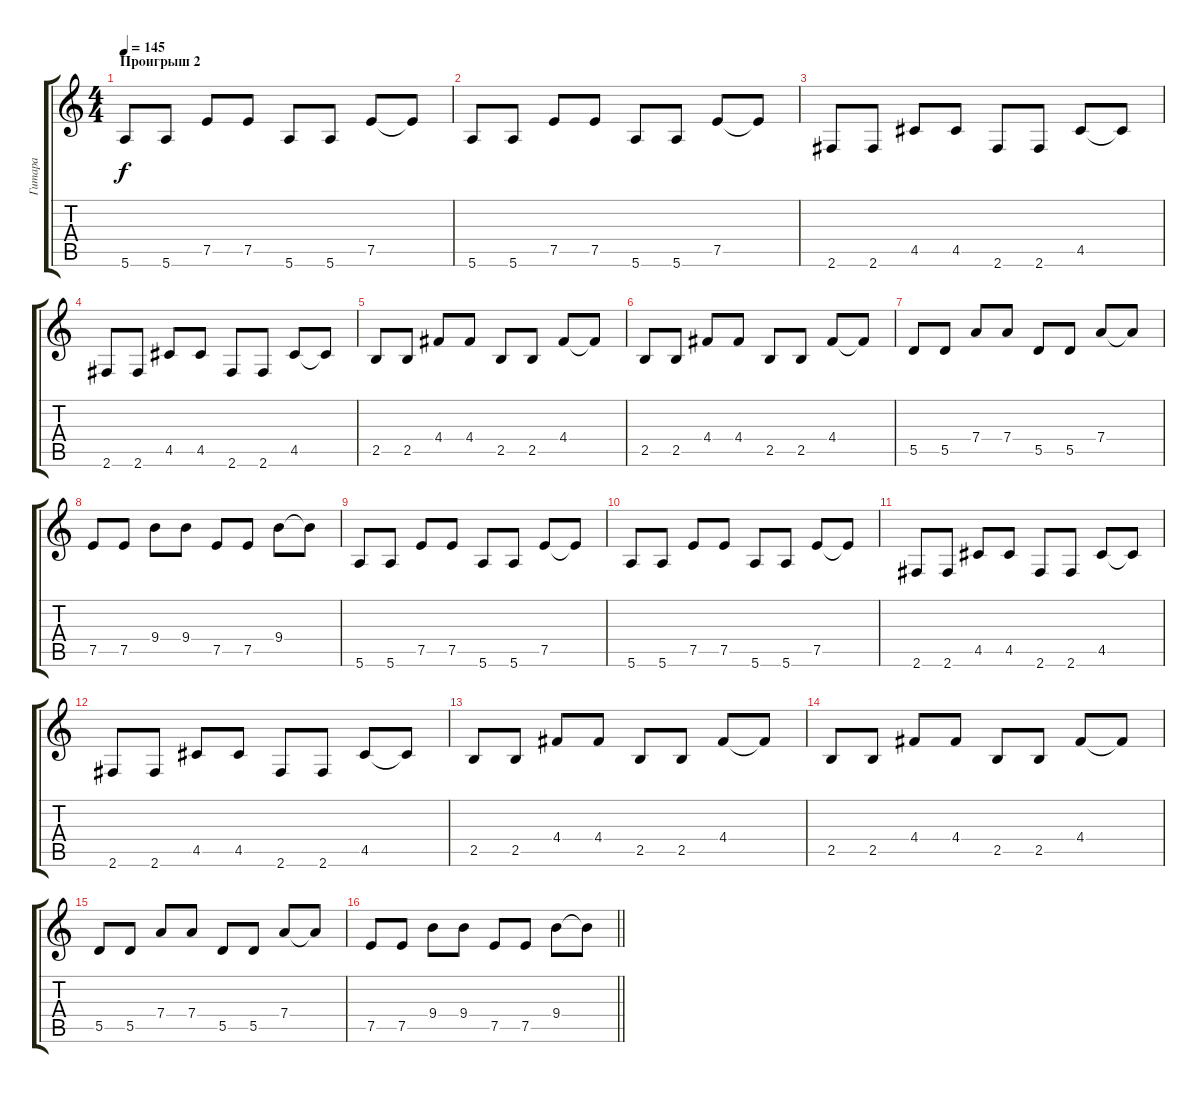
\track ("Гитара" "Гитара") {instrument overdrivenguitar}
\staff {score tabs}
\tuning (E4 B3 G3 D3 A2 E2) {hide}
\ts (4 4)
\section ("" "Проигрыш 2")
\tempo 145
\clef g2
\ks c
5.6.8{dy f volume 16} 5.6.8 7.5.8 7.5.8 5.6.8 5.6.8 7.5.8 7.5{t}.8 |
5.6.8 5.6.8 7.5.8 7.5.8 5.6.8 5.6.8 7.5.8 7.5{t}.8 |
2.6.8 2.6.8 4.5.8 4.5.8 2.6.8 2.6.8 4.5.8 4.5{t}.8 |
2.6.8 2.6.8 4.5.8 4.5.8 2.6.8 2.6.8 4.5.8 4.5{t}.8 |
2.5.8 2.5.8 4.4.8 4.4.8 2.5.8 2.5.8 4.4.8 4.4{t}.8 |
2.5.8 2.5.8 4.4.8 4.4.8 2.5.8 2.5.8 4.4.8 4.4{t}.8 |
5.5.8 5.5.8 7.4.8 7.4.8 5.5.8 5.5.8 7.4.8 7.4{t}.8 |
7.5.8 7.5.8 9.4.8 9.4.8 7.5.8 7.5.8 9.4.8 9.4{t}.8 |
5.6.8 5.6.8 7.5.8 7.5.8 5.6.8 5.6.8 7.5.8 7.5{t}.8 |
5.6.8 5.6.8 7.5.8 7.5.8 5.6.8 5.6.8 7.5.8 7.5{t}.8 |
2.6.8 2.6.8 4.5.8 4.5.8 2.6.8 2.6.8 4.5.8 4.5{t}.8 |
2.6.8 2.6.8 4.5.8 4.5.8 2.6.8 2.6.8 4.5.8 4.5{t}.8 |
2.5.8 2.5.8 4.4.8 4.4.8 2.5.8 2.5.8 4.4.8 4.4{t}.8 |
2.5.8 2.5.8 4.4.8 4.4.8 2.5.8 2.5.8 4.4.8 4.4{t}.8 |
5.5.8 5.5.8 7.4.8 7.4.8 5.5.8 5.5.8 7.4.8 7.4{t}.8 |
\barLineRight lightlight
7.5.8 7.5.8 9.4.8 9.4.8 7.5.8 7.5.8 9.4.8 9.4{t}.8
